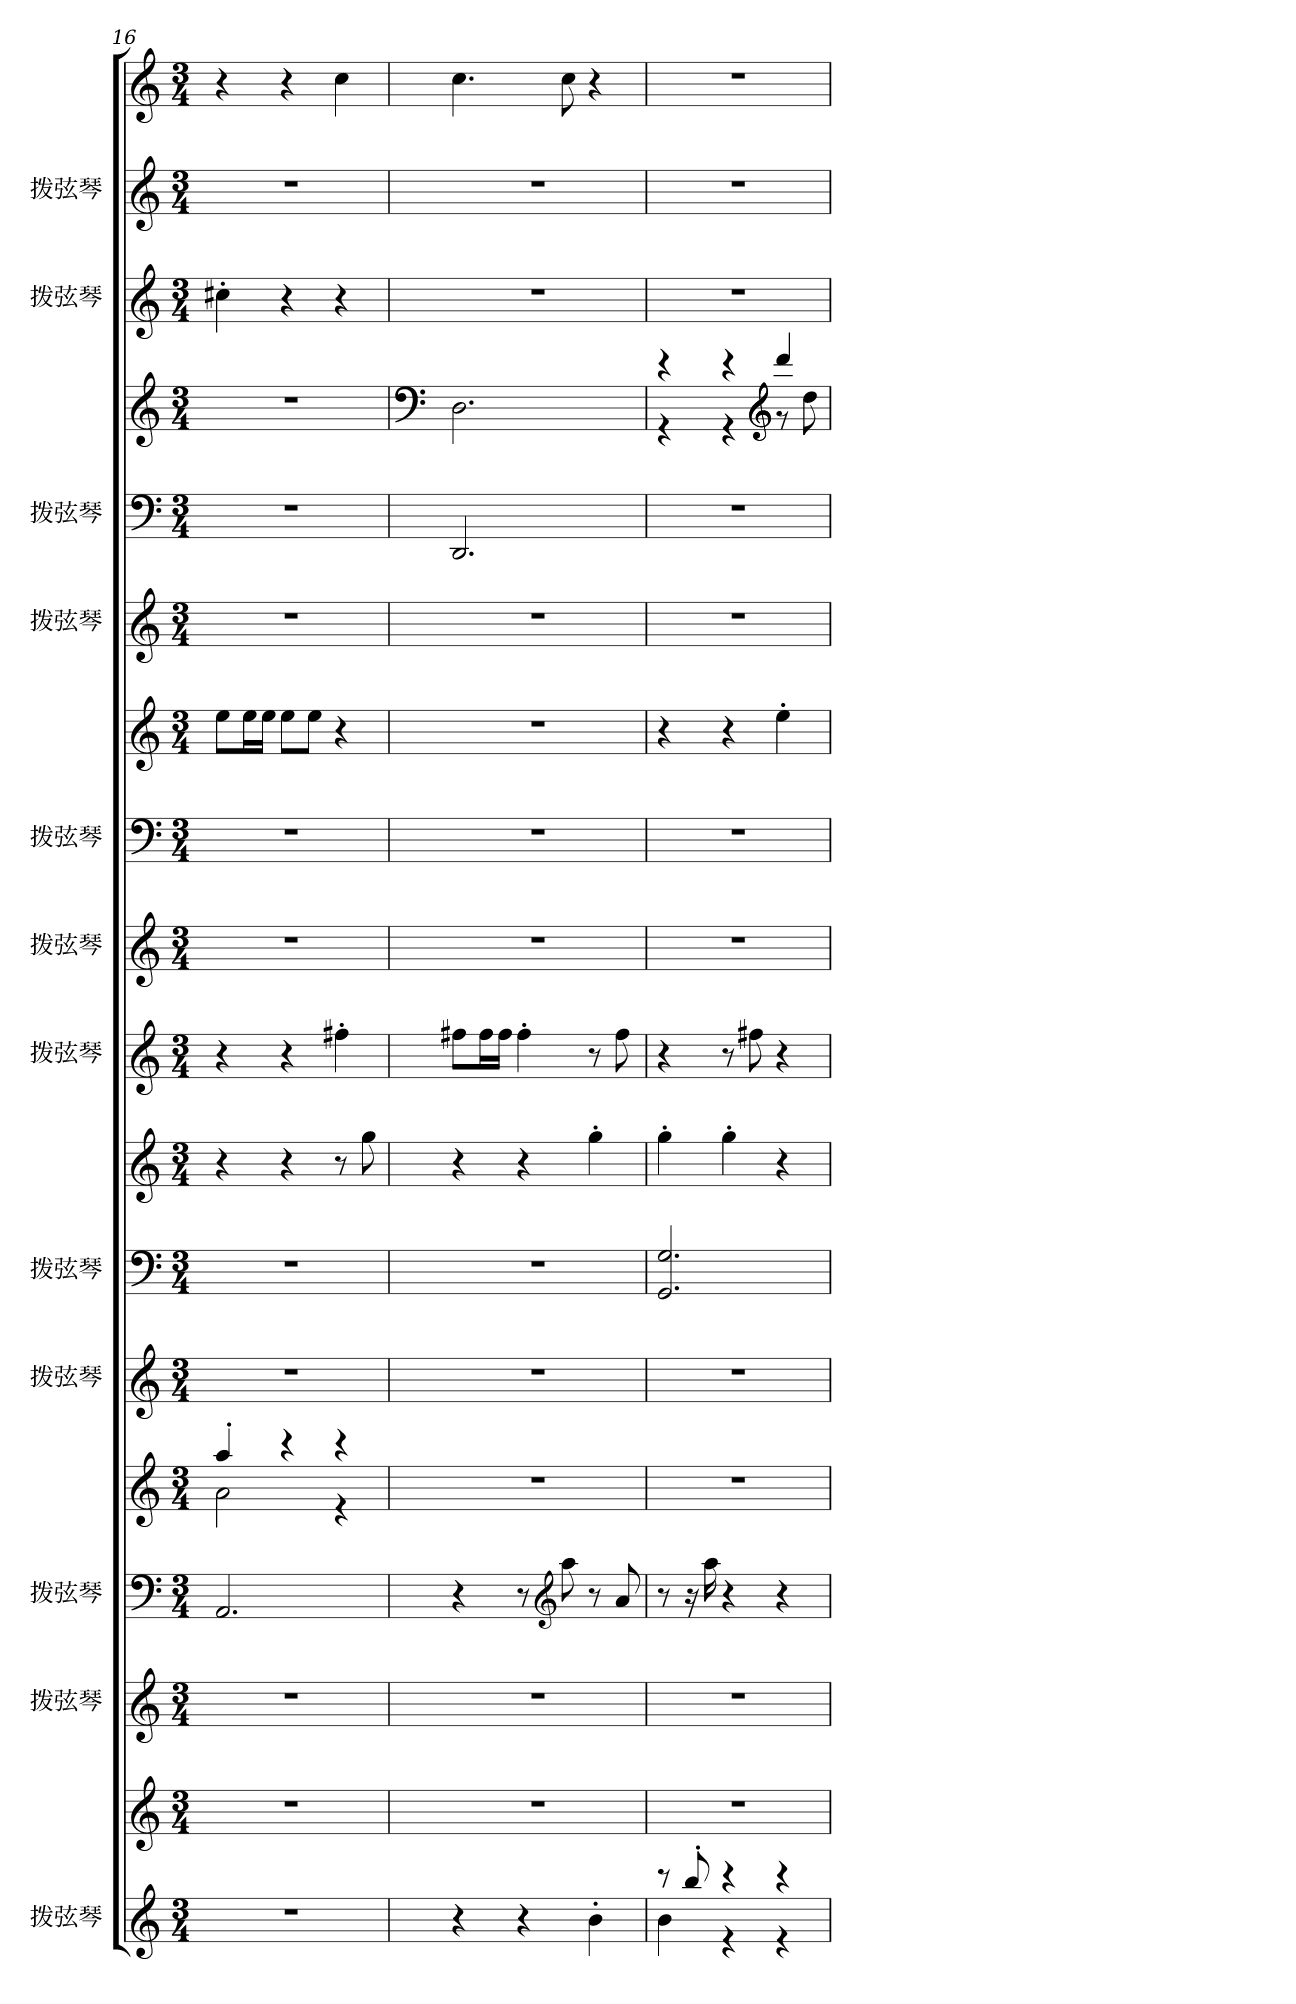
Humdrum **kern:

**kern	**kern	**kern	**kern	**kern	**kern	**kern	**kern	**kern	**kern	**kern	**kern	**kern	**kern	**kern	**kern	**kern	**kern
*part12	*part12	*part11	*part10	*part10	*part9	*part8	*part8	*part7	*part6	*part5	*part5	*part4	*part3	*part3	*part2	*part1	*part1
*staff18	*staff17	*staff16	*staff15	*staff14	*staff13	*staff12	*staff11	*staff10	*staff9	*staff8	*staff7	*staff6	*staff5	*staff4	*staff3	*staff2	*staff1
*I"拨弦琴	*	*I"拨弦琴	*I"拨弦琴	*	*I"拨弦琴	*I"拨弦琴	*	*I"拨弦琴	*I"拨弦琴	*I"拨弦琴	*	*I"拨弦琴	*I"拨弦琴	*	*I"拨弦琴	*I"拨弦琴	*
!!LO:PB:g=z
*clefG2	*clefG2	*clefG2	*clefF4	*clefG2	*clefG2	*clefF4	*clefG2	*clefG2	*clefG2	*clefF4	*clefG2	*clefG2	*clefF4	*clefG2	*clefG2	*clefG2	*clefG2
*k[]	*k[]	*k[]	*k[]	*k[]	*k[]	*k[]	*k[]	*k[]	*k[]	*k[]	*k[]	*k[]	*k[]	*k[]	*k[]	*k[]	*k[]
*M3/4	*M3/4	*M3/4	*M3/4	*M3/4	*M3/4	*M3/4	*M3/4	*M3/4	*M3/4	*M3/4	*M3/4	*M3/4	*M3/4	*M3/4	*M3/4	*M3/4	*M3/4
=16	=16	=16	=16	=16	=16	=16	=16	=16	=16	=16	=16	=16	=16	=16	=16	=16	=16
*	*	*	*	*^	*	*	*	*	*	*	*	*	*	*	*	*	*
2.r	2.r	2.r	2.AA/	4aa'/	2a\	2.r	2.r	4r	4r	2.r	2.r	8ee\L	2.r	2.r	2.r	4cc#X'\	2.r	4r
.	.	.	.	.	.	.	.	.	.	.	.	16ee\L	.	.	.	.	.	.
.	.	.	.	.	.	.	.	.	.	.	.	16ee\JJ	.	.	.	.	.	.
.	.	.	.	4r	.	.	.	4r	4r	.	.	8ee\L	.	.	.	4r	.	4r
.	.	.	.	.	.	.	.	.	.	.	.	8ee\J	.	.	.	.	.	.
.	.	.	.	4r	4r	.	.	8r	4ff#X'\	.	.	4r	.	.	.	4r	.	4cc\
.	.	.	.	.	.	.	.	8gg\	.	.	.	.	.	.	.	.	.	.
*	*	*	*	*v	*v	*	*	*	*	*	*	*	*	*	*	*	*	*
=17	=17	=17	=17	=17	=17	=17	=17	=17	=17	=17	=17	=17	=17	=17	=17	=17	=17
*	*	*	*	*	*	*	*	*	*	*	*	*	*	*clefF4	*	*	*
4r	2.r	2.r	4r	2.r	2.r	2.r	4r	8ff#X\L	2.r	2.r	2.r	2.r	2.DD/	2.D\	2.r	2.r	4.cc\
.	.	.	.	.	.	.	.	16ff#\L	.	.	.	.	.	.	.	.	.
.	.	.	.	.	.	.	.	16ff#\JJ	.	.	.	.	.	.	.	.	.
4r	.	.	8r	.	.	.	4r	4ff#'\	.	.	.	.	.	.	.	.	.
*	*	*	*clefG2	*	*	*	*	*	*	*	*	*	*	*	*	*	*
.	.	.	8aa\	.	.	.	.	.	.	.	.	.	.	.	.	.	8cc\
4b'\	.	.	8r	.	.	.	4gg'\	8r	.	.	.	.	.	.	.	.	4r
.	.	.	8a/	.	.	.	.	8ff#\	.	.	.	.	.	.	.	.	.
=18	=18	=18	=18	=18	=18	=18	=18	=18	=18	=18	=18	=18	=18	=18	=18	=18	=18
*^	*	*	*	*	*	*	*	*	*	*	*	*	*	*^	*	*	*
8r	4b\	2.r	2.r	8r	2.r	2.r	2.GG/ 2.G/	4gg'\	4r	2.r	2.r	4r	2.r	2.r	4r	4r	2.r	2.r	2.r
8bb'/	.	.	.	16r	.	.	.	.	.	.	.	.	.	.	.	.	.	.	.
.	.	.	.	16aa\	.	.	.	.	.	.	.	.	.	.	.	.	.	.	.
4r	4r	.	.	4r	.	.	.	4gg'\	8r	.	.	4r	.	.	4r	4r	.	.	.
.	.	.	.	.	.	.	.	.	8ff#X\	.	.	.	.	.	.	.	.	.	.
*	*	*	*	*	*	*	*	*	*	*	*	*	*	*	*clefG2	*	*	*	*
4r	4r	.	.	4r	.	.	.	4r	4r	.	.	4ee'\	.	.	4ddd/	8r	.	.	.
.	.	.	.	.	.	.	.	.	.	.	.	.	.	.	.	8dd\	.	.	.
*v	*v	*	*	*	*	*	*	*	*	*	*	*	*	*	*v	*v	*	*	*
=	=	=	=	=	=	=	=	=	=	=	=	=	=	=	=	=	=
*-	*-	*-	*-	*-	*-	*-	*-	*-	*-	*-	*-	*-	*-	*-	*-	*-	*-
